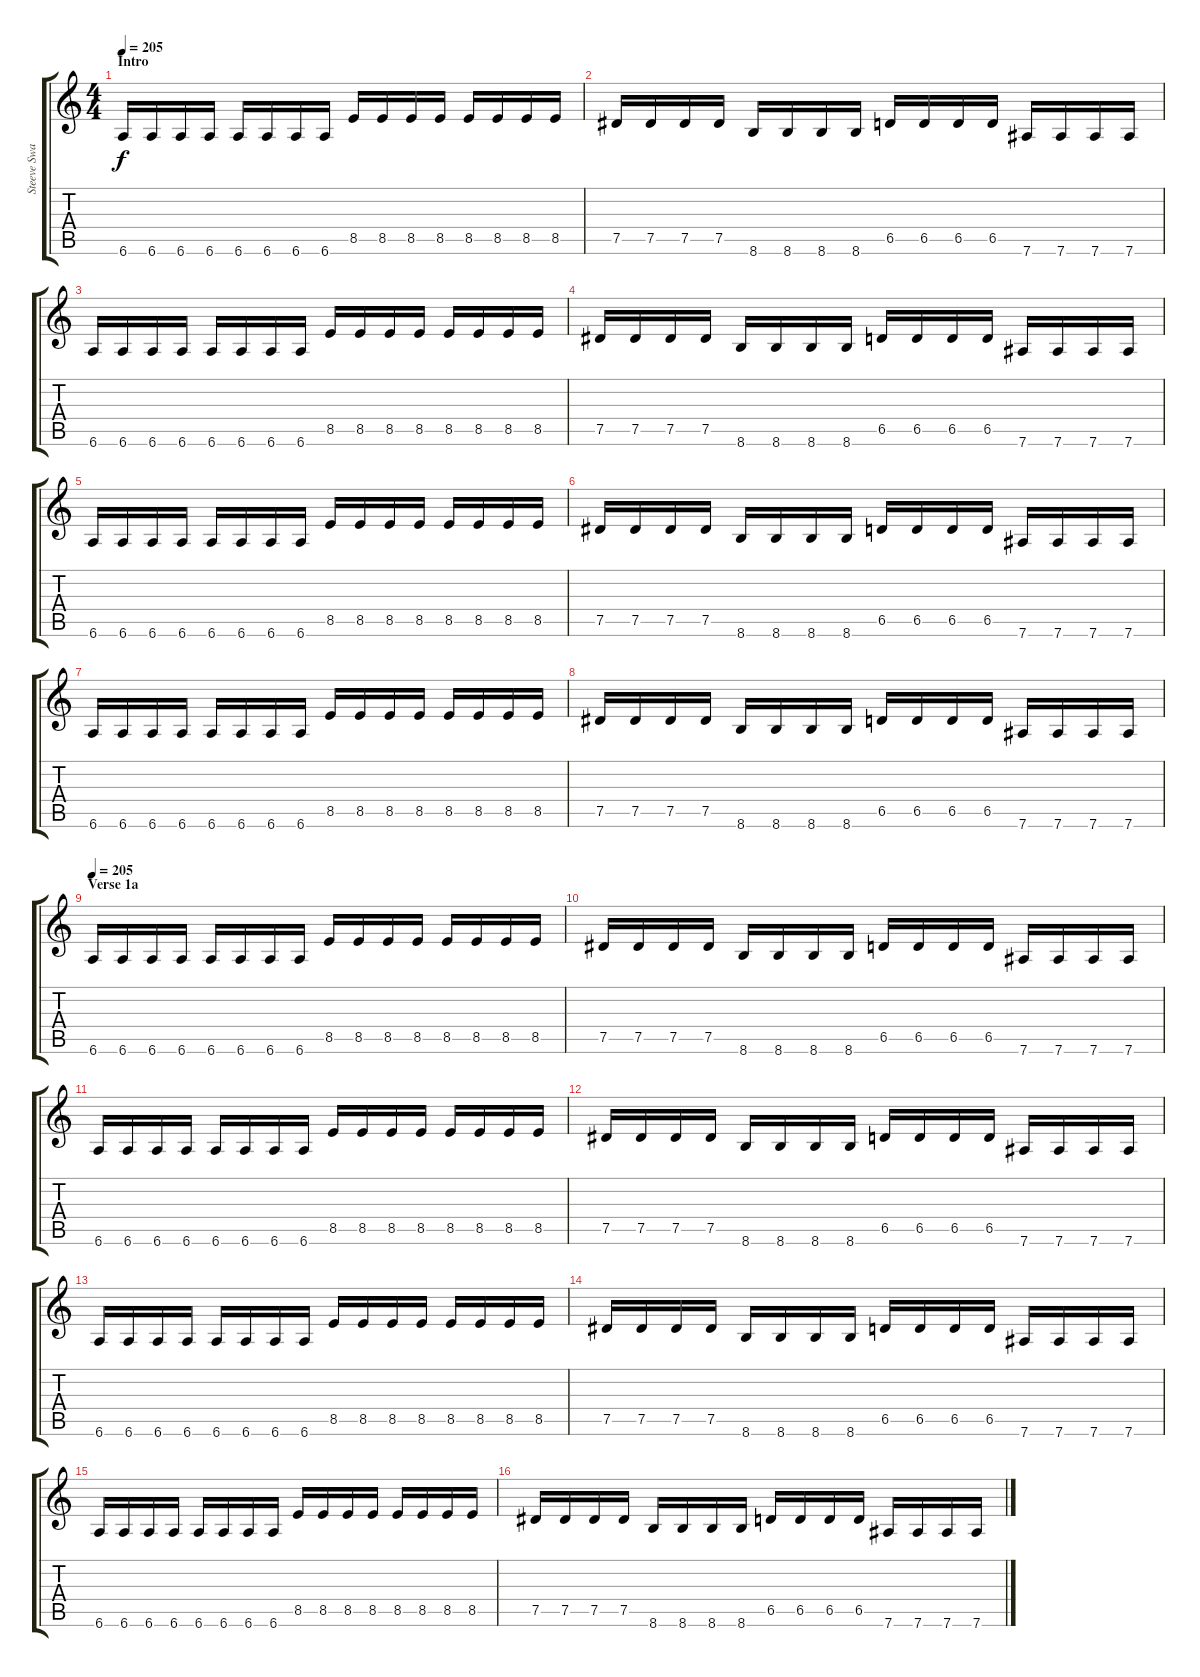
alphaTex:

\track ("Steeve Swanson - Guitar" "Steeve Swa") {instrument distortionguitar}
\staff {score tabs}
\tuning (Eb4 Bb3 Gb3 Db3 Ab2 Eb2) {hide}
\ts (4 4)
\section ("" "Intro")
\tempo 205
\tempo 190
\tempo 205
\clef g2
\ks c
6.6.16{dy f instrument distortionguitar} 6.6.16 6.6.16 6.6.16 6.6.16 6.6.16 6.6.16 6.6.16 8.5.16 8.5.16 8.5.16 8.5.16 8.5.16 8.5.16 8.5.16 8.5.16 |
7.5.16 7.5.16 7.5.16 7.5.16 8.6.16 8.6.16 8.6.16 8.6.16 6.5.16 6.5.16 6.5.16 6.5.16 7.6.16 7.6.16 7.6.16 7.6.16 |
6.6.16 6.6.16 6.6.16 6.6.16 6.6.16 6.6.16 6.6.16 6.6.16 8.5.16 8.5.16 8.5.16 8.5.16 8.5.16 8.5.16 8.5.16 8.5.16 |
7.5.16 7.5.16 7.5.16 7.5.16 8.6.16 8.6.16 8.6.16 8.6.16 6.5.16 6.5.16 6.5.16 6.5.16 7.6.16 7.6.16 7.6.16 7.6.16 |
6.6.16 6.6.16 6.6.16 6.6.16 6.6.16 6.6.16 6.6.16 6.6.16 8.5.16 8.5.16 8.5.16 8.5.16 8.5.16 8.5.16 8.5.16 8.5.16 |
7.5.16 7.5.16 7.5.16 7.5.16 8.6.16 8.6.16 8.6.16 8.6.16 6.5.16 6.5.16 6.5.16 6.5.16 7.6.16 7.6.16 7.6.16 7.6.16 |
6.6.16 6.6.16 6.6.16 6.6.16 6.6.16 6.6.16 6.6.16 6.6.16 8.5.16 8.5.16 8.5.16 8.5.16 8.5.16 8.5.16 8.5.16 8.5.16 |
7.5.16 7.5.16 7.5.16 7.5.16 8.6.16 8.6.16 8.6.16 8.6.16 6.5.16 6.5.16 6.5.16 6.5.16 7.6.16 7.6.16 7.6.16 7.6.16 |
\section ("" "Verse 1a")
\tempo 205
6.6.16 6.6.16 6.6.16 6.6.16 6.6.16 6.6.16 6.6.16 6.6.16 8.5.16 8.5.16 8.5.16 8.5.16 8.5.16 8.5.16 8.5.16 8.5.16 |
7.5.16 7.5.16 7.5.16 7.5.16 8.6.16 8.6.16 8.6.16 8.6.16 6.5.16 6.5.16 6.5.16 6.5.16 7.6.16 7.6.16 7.6.16 7.6.16 |
6.6.16 6.6.16 6.6.16 6.6.16 6.6.16 6.6.16 6.6.16 6.6.16 8.5.16 8.5.16 8.5.16 8.5.16 8.5.16 8.5.16 8.5.16 8.5.16 |
7.5.16 7.5.16 7.5.16 7.5.16 8.6.16 8.6.16 8.6.16 8.6.16 6.5.16 6.5.16 6.5.16 6.5.16 7.6.16 7.6.16 7.6.16 7.6.16 |
6.6.16 6.6.16 6.6.16 6.6.16 6.6.16 6.6.16 6.6.16 6.6.16 8.5.16 8.5.16 8.5.16 8.5.16 8.5.16 8.5.16 8.5.16 8.5.16 |
7.5.16 7.5.16 7.5.16 7.5.16 8.6.16 8.6.16 8.6.16 8.6.16 6.5.16 6.5.16 6.5.16 6.5.16 7.6.16 7.6.16 7.6.16 7.6.16 |
6.6.16 6.6.16 6.6.16 6.6.16 6.6.16 6.6.16 6.6.16 6.6.16 8.5.16 8.5.16 8.5.16 8.5.16 8.5.16 8.5.16 8.5.16 8.5.16 |
7.5.16 7.5.16 7.5.16 7.5.16 8.6.16 8.6.16 8.6.16 8.6.16 6.5.16 6.5.16 6.5.16 6.5.16 7.6.16 7.6.16 7.6.16 7.6.16
